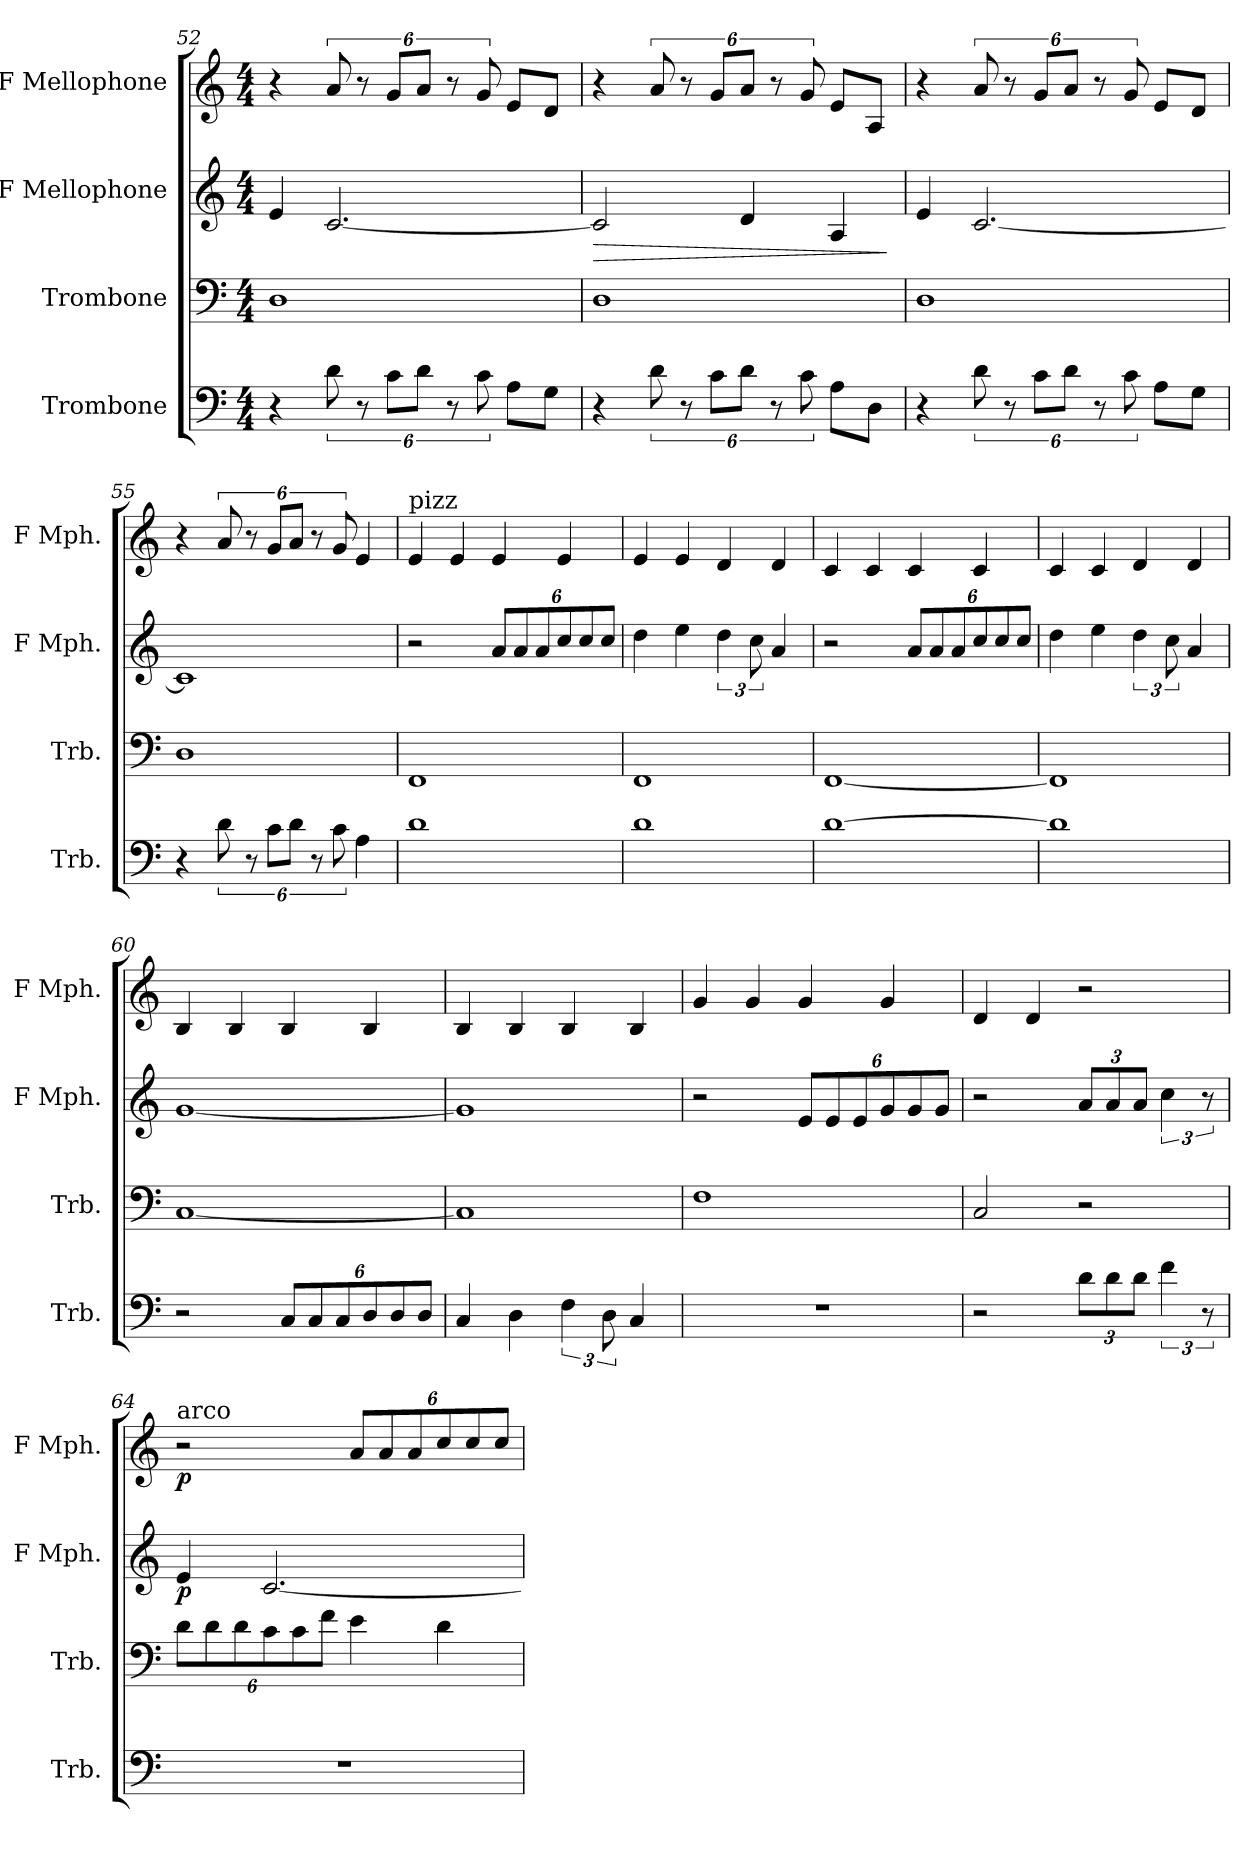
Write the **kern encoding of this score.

**kern	**kern	**kern	**dynam	**kern	**dynam
*part4	*part3	*part2	*part2	*part1	*part1
*staff4	*staff3	*staff2	*staff2	*staff1	*staff1
*I"Trombone	*I"Trombone	*I"F Mellophone	*	*I"F Mellophone	*
*I'Trb.	*I'Trb.	*I'F Mph.	*	*I'F Mph.	*
*clefF4	*clefF4	*clefG2	*	*clefG2	*
*	*	*ITrd4c7	*	*ITrd4c7	*
*k[]	*k[]	*k[b-]	*	*k[b-]	*
*C:	*C:	*F:	*	*F:	*
*M4/4	*M4/4	*M4/4	*	*M4/4	*
=52	=52	=52	=52	=52	=52
4r	1D	4A/	.	4r	.
12d\	.	[2.F/	.	12d/	.
12r	.	.	.	12r	.
12c\L	.	.	.	12c/L	.
12d\J	.	.	.	12d/J	.
12r	.	.	.	12r	.
12c\	.	.	.	12c/	.
8A\L	.	.	.	8A/L	.
8G\J	.	.	.	8G/J	.
=53	=53	=53	=53	=53	=53
!	!	!	!LO:HP:b	!	!
4r	1D	2F/]	>	4r	.
12d\	.	.	.	12d/	.
12r	.	.	.	12r	.
12c\L	.	.	.	12c/L	.
12d\J	.	4G/	.	12d/J	.
12r	.	.	.	12r	.
12c\	.	.	.	12c/	.
8A\L	.	4D/	.	8A/L	.
8D\J	.	.	.	8D/J	.
.	.	.	]	.	.
!!LO:LB:g=z
=54	=54	=54	=54	=54	=54
4r	1D	4A/	.	4r	.
12d\	.	[2.F/	.	12d/	.
12r	.	.	.	12r	.
12c\L	.	.	.	12c/L	.
12d\J	.	.	.	12d/J	.
12r	.	.	.	12r	.
12c\	.	.	.	12c/	.
8A\L	.	.	.	8A/L	.
8G\J	.	.	.	8G/J	.
=55	=55	=55	=55	=55	=55
4r	1D	1F]	.	4r	.
12d\	.	.	.	12d/	.
12r	.	.	.	12r	.
12c\L	.	.	.	12c/L	.
12d\J	.	.	.	12d/J	.
12r	.	.	.	12r	.
12c\	.	.	.	12c/	.
4A\	.	.	.	4A/	.
=56	=56	=56	=56	=56	=56
!	!	!	!	!LO:TX:a:t=pizz	!
1d	1FF	2r	.	4A/	.
.	.	.	.	4A/	.
*	*	*Xbrackettup	*	*	*
.	.	12d/L	.	4A/	.
.	.	12d/	.	.	.
.	.	12d/	.	.	.
.	.	12f/	.	4A/	.
.	.	12f/	.	.	.
.	.	12f/J	.	.	.
=57	=57	=57	=57	=57	=57
1d	1FF	4g\	.	4A/	.
.	.	4a\	.	4A/	.
*	*	*brackettup	*	*	*
.	.	6g\	.	4G/	.
.	.	12f\	.	.	.
.	.	4d/	.	4G/	.
=58	=58	=58	=58	=58	=58
[1d	[1FF	2r	.	4F/	.
.	.	.	.	4F/	.
*	*	*Xbrackettup	*	*	*
.	.	12d/L	.	4F/	.
.	.	12d/	.	.	.
.	.	12d/	.	.	.
.	.	12f/	.	4F/	.
.	.	12f/	.	.	.
.	.	12f/J	.	.	.
!!LO:PB:g=z
=59	=59	=59	=59	=59	=59
1d]	1FF]	4g\	.	4F/	.
.	.	4a\	.	4F/	.
*	*	*brackettup	*	*	*
.	.	6g\	.	4G/	.
.	.	12f\	.	.	.
.	.	4d/	.	4G/	.
=60	=60	=60	=60	=60	=60
2r	[1C	[1c	.	4E/	.
.	.	.	.	4E/	.
*Xbrackettup	*	*	*	*	*
12C/L	.	.	.	4E/	.
12C/	.	.	.	.	.
12C/	.	.	.	.	.
12D/	.	.	.	4E/	.
12D/	.	.	.	.	.
12D/J	.	.	.	.	.
=61	=61	=61	=61	=61	=61
4C/	1C]	1c]	.	4E/	.
4D\	.	.	.	4E/	.
*brackettup	*	*	*	*	*
6F\	.	.	.	4E/	.
12D\	.	.	.	.	.
4C/	.	.	.	4E/	.
=62	=62	=62	=62	=62	=62
1r	1F	2r	.	4c/	.
.	.	.	.	4c/	.
*	*	*Xbrackettup	*	*	*
.	.	12A/L	.	4c/	.
.	.	12A/	.	.	.
.	.	12A/	.	.	.
.	.	12c/	.	4c/	.
.	.	12c/	.	.	.
.	.	12c/J	.	.	.
=63	=63	=63	=63	=63	=63
2r	2C/	2r	.	4G/	.
.	.	.	.	4G/	.
*	*	*brackettup	*	*	*
12d\L	2r	12d/L	.	2r	.
12d\	.	12d/	.	.	.
12d\J	.	12d/J	.	.	.
6f\	.	6f\	.	.	.
12r	.	12r	.	.	.
!!LO:LB:g=z
=64	=64	=64	=64	=64	=64
*	*Xbrackettup	*	*	*	*
!	!	!	!	!LO:TX:a:t=arco	!
!	!	!	!LO:DY:b	!	!LO:DY:b
1r	12d\L	4A/	p	2r	p
.	12d\	.	.	.	.
.	12d\	.	.	.	.
.	12c\	[2.F/	.	.	.
.	12c\	.	.	.	.
.	12f\J	.	.	.	.
*	*	*	*	*Xbrackettup	*
.	4e\	.	.	12d/L	.
.	.	.	.	12d/	.
.	.	.	.	12d/	.
.	4d\	.	.	12f/	.
.	.	.	.	12f/	.
.	.	.	.	12f/J	.
=	=	=	=	=	=
*-	*-	*-	*-	*-	*-
